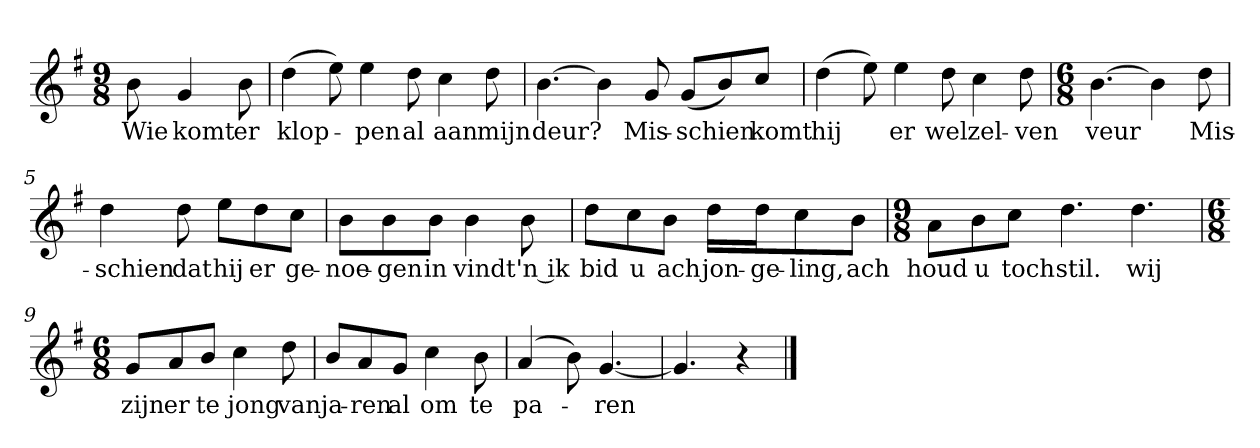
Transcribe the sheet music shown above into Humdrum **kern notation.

**kern	**text
*part1	*part1
*staff1	*staff1
*clefG2	*
*k[f#]	*
*G:	*
*M9/8	*
*MM120	*
=	=
8b	Wie
4g	komt
8b	er
=1	=1
(4dd	klop-
8ee)	.
4ee	-pen
8dd	al
4cc	aan
8dd	mijn
=2	=2
[4.b	deur?
4b]	.
8g	Mis-
(8g/L	-schien
8b/)	.
8cc/J	komt
=3	=3
(4dd	hij
8ee)	.
4ee	er
8dd	wel
4cc	zel-
8dd	-ven
=4	=4
*M6/8	*
[4.b	veur
4b]	.
8dd	Mis-
=5	=5
4dd	-schien
8dd	dat
8ee\L	hij
8dd\	er
8cc\J	ge-
=6	=6
8b\L	-noe-
8b\	-gen
8b\J	in
4b	vindt
8b	'n ik
=7	=7
8dd\L	bid
8cc\	u
8b\J	ach
16dd\LL	jon-
16dd\J	-ge-
8cc\	-ling,
8b\J	ach
=8	=8
*M9/8	*
8a\L	houd
8b\	u
8cc\J	toch
4.dd	stil.
4.dd	wij
=9	=9
*M6/8	*
8g/L	zijn
8a/	er
8b/J	te
4cc	jong
8dd	van
=10	=10
8b/L	ja-
8a/	-ren
8g/J	al
4cc	om
8b	te
=11	=11
(4a	pa-
8b)	.
[4.g	-ren
=12	=12
4.g]	.
4r	.
==	==
*-	*-
